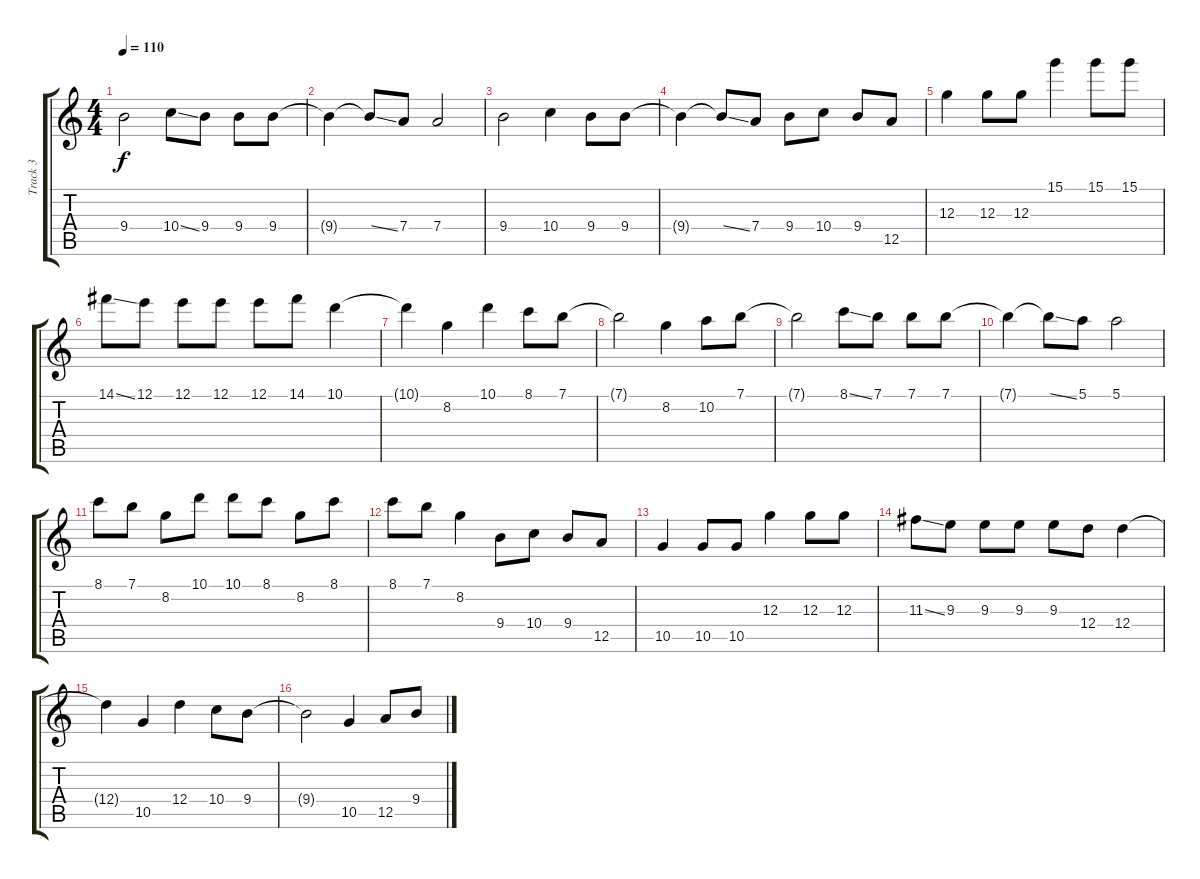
\track ("Track 3" "Track 3") {instrument distortionguitar}
\staff {score tabs}
\tuning (E4 B3 G3 D3 A2 E2) {hide}
\ts (4 4)
\tempo 110
\clef g2
\ks c
9.4{t}.2{dy f} 10.4{ss}.8 9.4.8 9.4.8 9.4.8 |
9.4{t}.4 9.4{ss t}.8 7.4.8 7.4.2 |
9.4.2 10.4.4 9.4.8 9.4.8 |
9.4{t}.4 9.4{ss t}.8 7.4.8 9.4.8 10.4.8 9.4.8 12.5.8 |
12.3.4 12.3.8 12.3.8 15.1.4 15.1.8 15.1.8 |
14.1{ss}.8 12.1.8 12.1.8 12.1.8 12.1.8 14.1.8 10.1.4 |
10.1{t}.4 8.2.4 10.1.4 8.1.8 7.1.8 |
7.1{t}.2 8.2.4 10.2.8 7.1.8 |
7.1{t}.2 8.1{ss}.8 7.1.8 7.1.8 7.1.8 |
7.1{t}.4 7.1{ss t}.8 5.1.8 5.1.2 |
8.1.8 7.1.8 8.2.8 10.1.8 10.1.8 8.1.8 8.2.8 8.1.8 |
8.1.8 7.1.8 8.2.4 9.4.8 10.4.8 9.4.8 12.5.8 |
10.5.4 10.5.8 10.5.8 12.3.4 12.3.8 12.3.8 |
11.3{ss}.8 9.3.8 9.3.8 9.3.8 9.3.8 12.4.8 12.4.4 |
12.4{t}.4 10.5.4 12.4.4 10.4.8 9.4.8 |
9.4{t}.2 10.5.4 12.5.8 9.4.8
